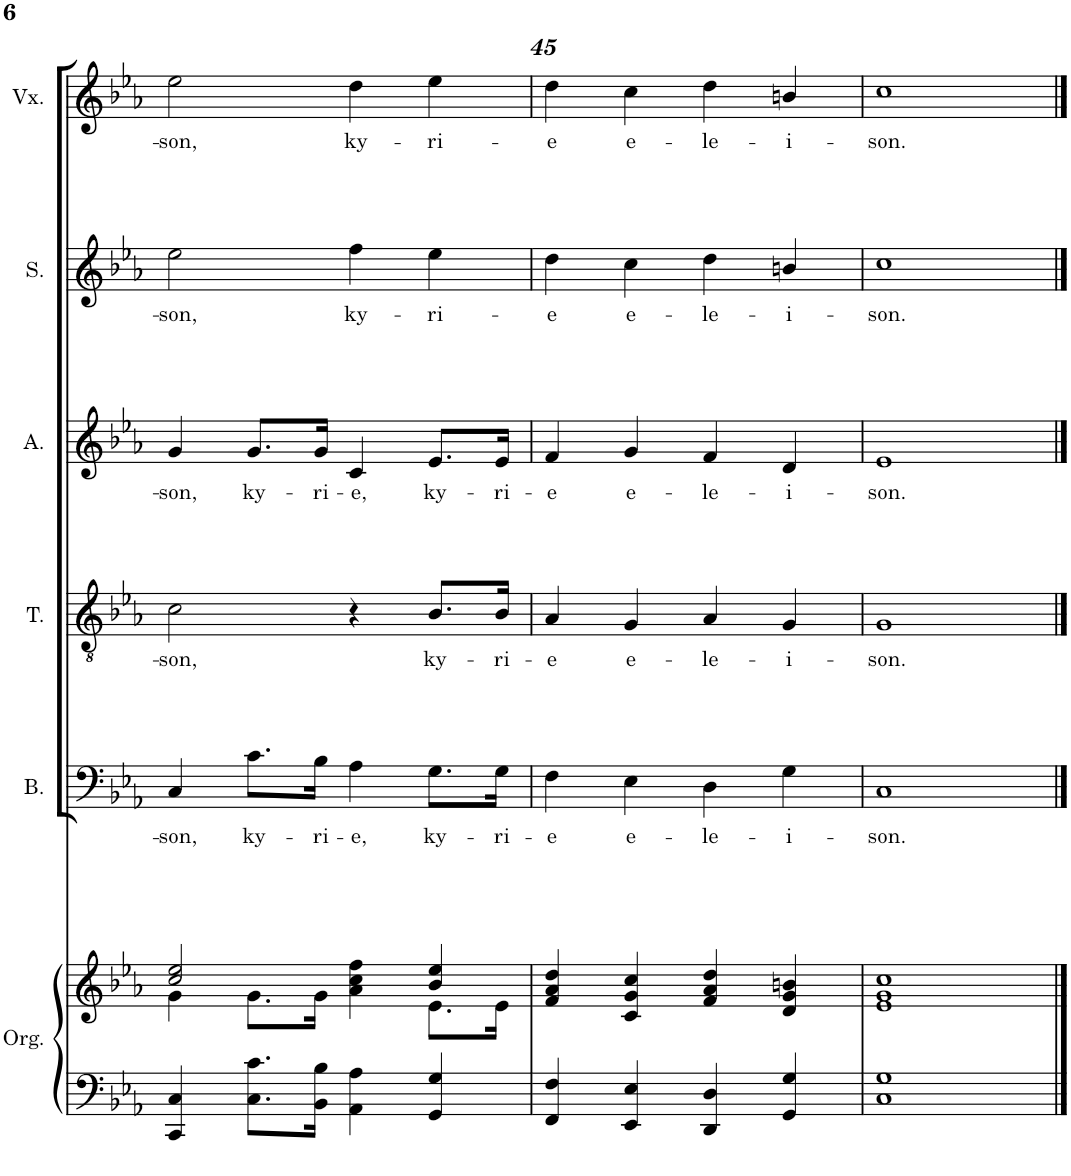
**kern	**kern	**kern	**text	**kern	**text	**kern	**text	**kern	**text	**kern	**text
*part6	*part6	*part5	*part5	*part4	*part4	*part3	*part3	*part2	*part2	*part1	*part1
*staff7	*staff6	*staff5	*staff5	*staff4	*staff4	*staff3	*staff3	*staff2	*staff2	*staff1	*staff1
*I"Orgue	*	*I"Basse	*	*I"Ténor	*	*I"Alto	*	*I"Soprano	*	*I"Voix	*
*I'Org.	*	*I'B.	*	*I'T.	*	*I'A.	*	*I'S.	*	*I'Vx.	*
!!LO:PB:g=z
*clefF4	*clefG2	*clefF4	*	*clefGv2	*	*clefG2	*	*clefG2	*	*clefG2	*
*k[b-e-a-]	*k[b-e-a-]	*k[b-e-a-]	*	*k[b-e-a-]	*	*k[b-e-a-]	*	*k[b-e-a-]	*	*k[b-e-a-]	*
*M2/2	*M2/2	*M2/2	*	*M2/2	*	*M2/2	*	*M2/2	*	*M2/2	*
*met(c|)	*met(c|)	*met(c|)	*	*met(c|)	*	*met(c|)	*	*met(c|)	*	*met(c|)	*
=44	=44	=44	=44	=44	=44	=44	=44	=44	=44	=44	=44
*	*^	*	*	*	*	*	*	*	*	*	*
!	!	!	!	!LO:LY:b	!	!LO:LY:b	!	!LO:LY:b	!	!LO:LY:b	!	!LO:LY:b
4CC/ 4C/	2cc/ 2ee-/	4g\	4C/	-son,	2c\	-son,	4g/	-son,	2ee-\	-son,	2ee-\	-son,
!	!	!	!	!LO:LY:b	!	!	!	!LO:LY:b	!	!	!	!
8.C\ 8.c\L	.	8.g\L	8.c\L	ky-	.	.	8.g/L	ky-	.	.	.	.
!	!	!	!	!LO:LY:b	!	!	!	!LO:LY:b	!	!	!	!
16BB-\ 16B-\Jk	.	16g\Jk	16B-\Jk	-ri-	.	.	16g/Jk	-ri-	.	.	.	.
!	!	!	!	!LO:LY:b	!	!	!	!LO:LY:b	!	!LO:LY:b	!	!LO:LY:b
4AA-\ 4A-\	4a-\ 4cc\ 4ff\	4ryy	4A-\	-e,	4r	.	4c/	-e,	4ff\	ky-	4dd\	ky-
!	!	!	!	!LO:LY:b	!	!LO:LY:b	!	!LO:LY:b	!	!LO:LY:b	!	!LO:LY:b
4GG/ 4G/	4b-/ 4ee-/	8.e-\L	8.G\L	ky-	8.B-/L	ky-	8.e-/L	ky-	4ee-\	-ri-	4ee-\	-ri-
!	!	!	!	!LO:LY:b	!	!LO:LY:b	!	!LO:LY:b	!	!	!	!
.	.	16e-\Jk	16G\Jk	-ri-	16B-/Jk	-ri-	16e-/Jk	-ri-	.	.	.	.
=45	=45	=45	=45	=45	=45	=45	=45	=45	=45	=45	=45	=45
!	!	!	!	!LO:LY:b	!	!LO:LY:b	!	!LO:LY:b	!	!LO:LY:b	!	!LO:LY:b
*	*v	*v	*	*	*	*	*	*	*	*	*	*
4FF/ 4F/	4f/ 4a-/ 4dd/	4F\	-e	4A-/	-e	4f/	-e	4dd\	-e	4dd\	-e
!	!	!	!LO:LY:b	!	!LO:LY:b	!	!LO:LY:b	!	!LO:LY:b	!	!LO:LY:b
4EE-/ 4E-/	4c/ 4g/ 4cc/	4E-\	e-	4G/	e-	4g/	e-	4cc\	e-	4cc\	e-
!	!	!	!LO:LY:b	!	!LO:LY:b	!	!LO:LY:b	!	!LO:LY:b	!	!LO:LY:b
4DD/ 4D/	4f/ 4a-/ 4dd/	4D\	-le-	4A-/	-le-	4f/	-le-	4dd\	-le-	4dd\	-le-
!	!	!	!LO:LY:b	!	!LO:LY:b	!	!LO:LY:b	!	!LO:LY:b	!	!LO:LY:b
4GG/ 4G/	4d/ 4g/ 4bn/	4G\	-i-	4G/	-i-	4d/	-i-	4bn/	-i-	4bn/	-i-
=46	=46	=46	=46	=46	=46	=46	=46	=46	=46	=46	=46
*	*^	*	*	*	*	*	*	*	*	*	*
!	!	!	!	!LO:LY:b	!	!LO:LY:b	!	!LO:LY:b	!	!LO:LY:b	!	!LO:LY:b
1C 1G	1cc	1e- 1g	1C	-son.	1G	-son.	1e-	-son.	1cc	-son.	1cc	-son.
*	*v	*v	*	*	*	*	*	*	*	*	*	*
==	==	==	==	==	==	==	==	==	==	==	==
*-	*-	*-	*-	*-	*-	*-	*-	*-	*-	*-	*-
